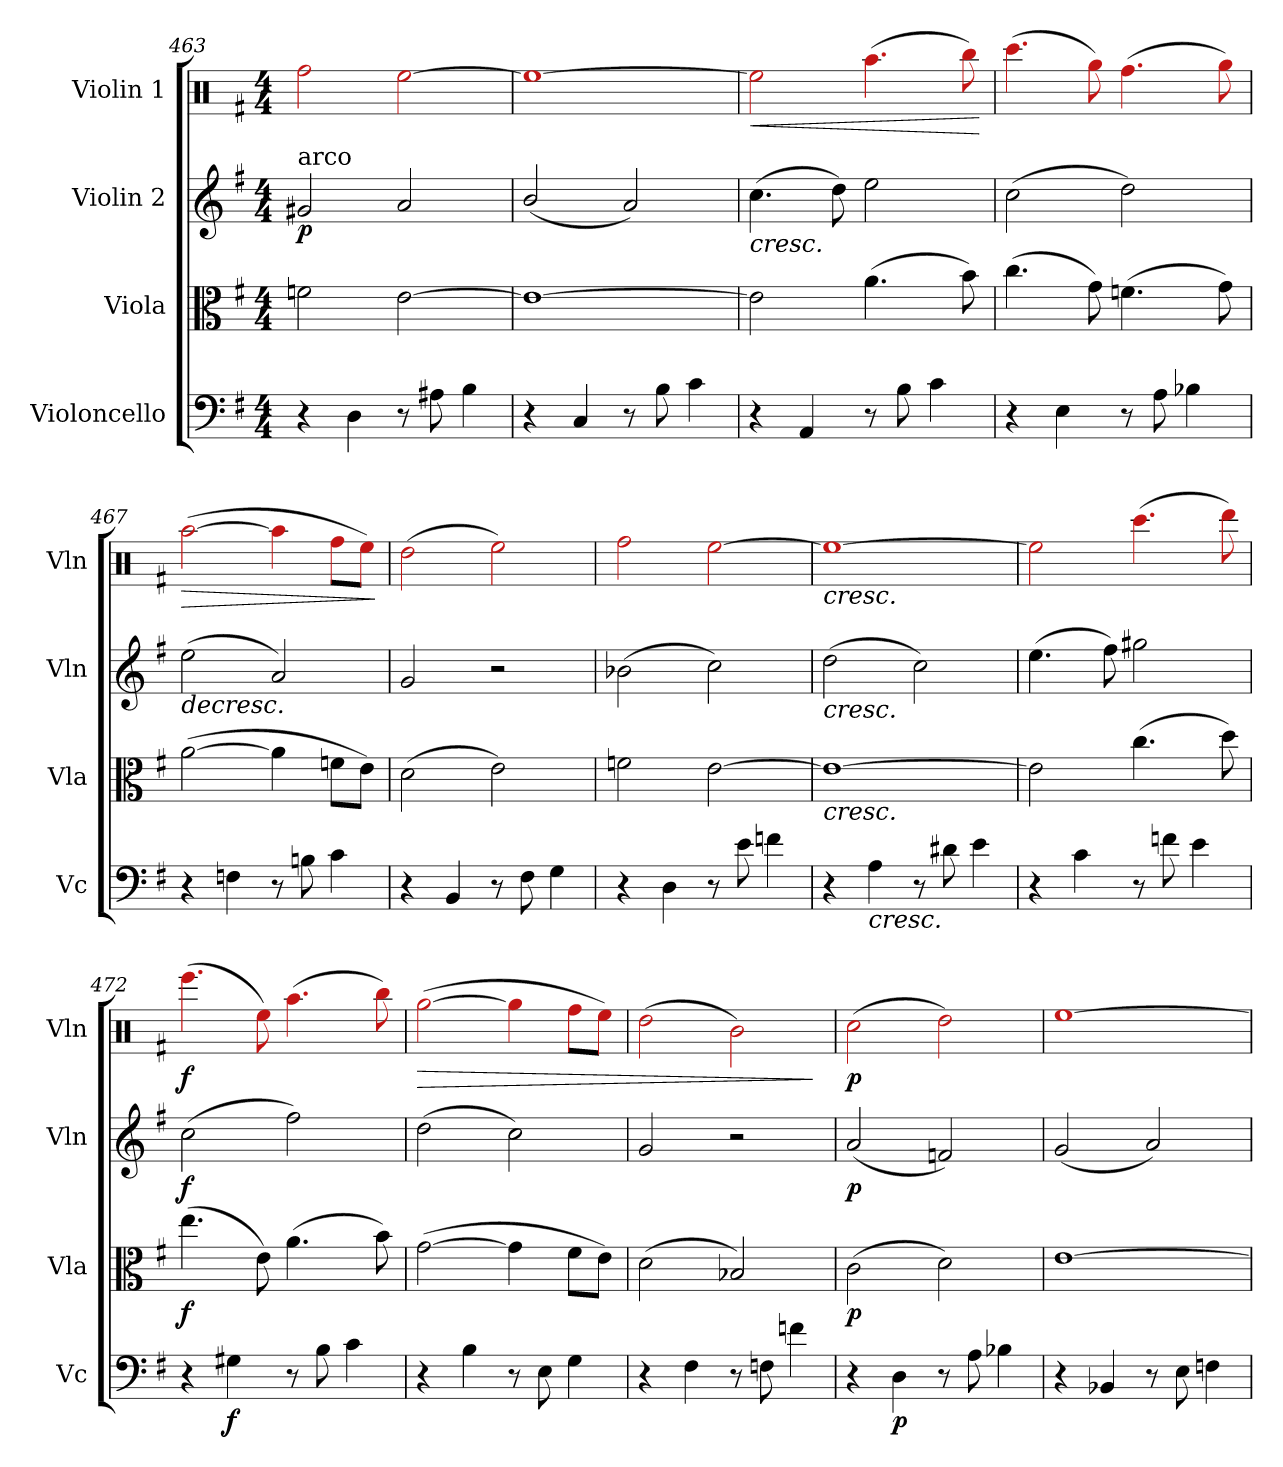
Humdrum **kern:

**kern	**dynam	**kern	**dynam	**kern	**dynam	**kern	**dynam
*part4	*part4	*part3	*part3	*part2	*part2	*part1	*part1
*staff4	*staff4	*staff3	*staff3	*staff2	*staff2	*staff1	*staff1
*I"Violoncello	*	*I"Viola	*	*I"Violin 2	*	*I"Violin 1	*
*I'Vc	*	*I'Vla	*	*I'Vln	*	*I'Vln	*
*clefF4	*	*clefC3	*	*clefG2	*	*clefX	*
*k[f#]	*	*k[f#]	*	*k[f#]	*	*k[f#]	*
*M4/4	*	*M4/4	*	*M4/4	*	*M4/4	*
=463	=463	=463	=463	=463	=463	=463	=463
!	!	!	!	!LO:TX:a:t=arco	!	!	!
!	!	!	!	!	!LO:DY:b	!	!
4r	.	2fn\	.	2g#X/	p	2ffn\	.
4D\	.	.	.	.	.	.	.
8r	.	[2e\	.	2a/	.	[2ee\	.
8A#X\	.	.	.	.	.	.	.
4B\	.	.	.	.	.	.	.
=464	=464	=464	=464	=464	=464	=464	=464
4r	.	1e_	.	(<2b/	.	1ee_	.
4C/	.	.	.	.	.	.	.
8r	.	.	.	2a/)	.	.	.
8B\	.	.	.	.	.	.	.
4c\	.	.	.	.	.	.	.
!!LO:LB:g=z
=465	=465	=465	=465	=465	=465	=465	=465
!	!	!	!	!	!LO:HP:b	!	!LO:HP:b
4r	.	2e\]	.	(>4.cc\	<	2ee\]	<
4AA/	.	.	.	.	.	.	.
.	.	.	.	8dd\)	.	.	.
8r	.	(>4.a\	.	2ee\	.	(>4.aa\	.
8B\	.	.	.	.	.	.	.
4c\	.	.	.	.	.	.	.
.	.	8b\)	.	.	.	8bb\)	.
.	.	.	.	.	.	.	[
=466	=466	=466	=466	=466	=466	=466	=466
4r	.	(>4.cc\	.	(>2cc\	.	(>4.ccc\	.
4E\	.	.	.	.	.	.	.
.	.	8g\)	.	.	.	8gg\)	.
8r	.	(>4.fn\	.	2dd\)	.	(>4.ffn\	.
8A\	.	.	.	.	.	.	.
4B-X\	.	.	.	.	.	.	.
.	.	8g\)	.	.	.	8gg\)	.
=467	=467	=467	=467	=467	=467	=467	=467
!	!	!	!	!	!LO:HP:b	!	!LO:HP:b
4r	.	(>[2a\	.	(>2ee\	>	(>[2aa\	>
4Fn\	.	.	.	.	.	.	.
8r	.	4a\]	.	2a/)	.	4aa\]	.
8Bn\	.	.	.	.	.	.	.
4c\	.	8fn\L	.	.	.	8ffn\L	.
.	.	8e\J)	.	.	.	8ee\J)	.
.	.	.	.	.	[	.	]
=468	=468	=468	=468	=468	=468	=468	=468
4r	.	(>2d\	.	2g/	.	(>2dd\	.
4BB/	.	.	.	.	.	.	.
8r	.	2e\)	.	2r	.	2ee\)	.
8F#i\	.	.	.	.	.	.	.
4G\	.	.	.	.	.	.	.
=469	=469	=469	=469	=469	=469	=469	=469
4r	.	2fn\	.	(>2b-X\	.	2ffn\	.
4D\	.	.	.	.	.	.	.
8r	.	[2e\	.	2cc\)	.	[2ee\	.
8e\	.	.	.	.	.	.	.
4fn\	.	.	.	.	.	.	.
!!LO:LB:g=z
=470	=470	=470	=470	=470	=470	=470	=470
!	!	!	!	!	!	!LO:TX:b:i:t=cresc.	!
!	!	!	!	!LO:TX:b:i:t=cresc.	!	!	!
!	!	!LO:TX:b:i:t=cresc.	!	!	!	!	!
4r	.	1e_	.	(>2dd\	.	1ee_	.
!LO:TX:b:i:t=cresc.	!	!	!	!	!	!	!
4A\	.	.	.	.	.	.	.
8r	.	.	.	2cc\)	.	.	.
8d#X\	.	.	.	.	.	.	.
4e\	.	.	.	.	.	.	.
=471	=471	=471	=471	=471	=471	=471	=471
4r	.	2e\]	.	(>4.ee\	.	2ee\]	.
4c\	.	.	.	.	.	.	.
.	.	.	.	8ff#\)	.	.	.
8r	.	(>4.cc\	.	2gg#X\	.	(>4.ccc\	.
8fn\	.	.	.	.	.	.	.
4e\	.	.	.	.	.	.	.
.	.	8dd\)	.	.	.	8ddd\)	.
=472	=472	=472	=472	=472	=472	=472	=472
!	!	!	!LO:DY:b	!	!LO:DY:b	!	!LO:DY:b
4r	.	(>4.ee\	f	(>2cc\	f	(>4.eee\	f
!	!LO:DY:b	!	!	!	!	!	!
4G#X\	f	.	.	.	.	.	.
.	.	8e\)	.	.	.	8ee\)	.
8r	.	(>4.a\	.	2ff#\)	.	(>4.aa\	.
8B\	.	.	.	.	.	.	.
4c\	.	.	.	.	.	.	.
.	.	8b\)	.	.	.	8bb\)	.
=473	=473	=473	=473	=473	=473	=473	=473
!	!	!	!	!	!	!	!LO:HP:b
4r	.	(>[2g\	.	(>2dd\	.	(>[2gg\	>
4B\	.	.	.	.	.	.	.
8r	.	4g\]	.	2cc\)	.	4gg\]	.
8E\	.	.	.	.	.	.	.
4G\	.	8f#\L	.	.	.	8ff\L	.
.	.	8e\J)	.	.	.	8ee\J)	.
=474	=474	=474	=474	=474	=474	=474	=474
4r	.	(>2d\	.	2g/	.	(>2dd\	.
4F#\	.	.	.	.	.	.	.
8r	.	2B-X/)	.	2r	.	2b-X\)	.
8Fn\	.	.	.	.	.	.	.
4fn\	.	.	.	.	.	.	.
.	.	.	.	.	]	.	]
!!LO:PB:g=z
=475	=475	=475	=475	=475	=475	=475	=475
!	!	!	!LO:DY:b	!	!LO:DY:b	!	!LO:DY:b
4r	.	(>2c\	p	(<2a/	p	(>2cc\	p
!	!LO:DY:b	!	!	!	!	!	!
4D\	p	.	.	.	.	.	.
8r	.	2d\)	.	2fn/)	.	2dd\)	.
8A\	.	.	.	.	.	.	.
4B-X\	.	.	.	.	.	.	.
=476	=476	=476	=476	=476	=476	=476	=476
4r	.	[1e	.	(<2g/	.	[1ee	.
4BB-X/	.	.	.	.	.	.	.
8r	.	.	.	2a/)	.	.	.
8E\	.	.	.	.	.	.	.
4Fn\	.	.	.	.	.	.	.
=	=	=	=	=	=	=	=
*-	*-	*-	*-	*-	*-	*-	*-
